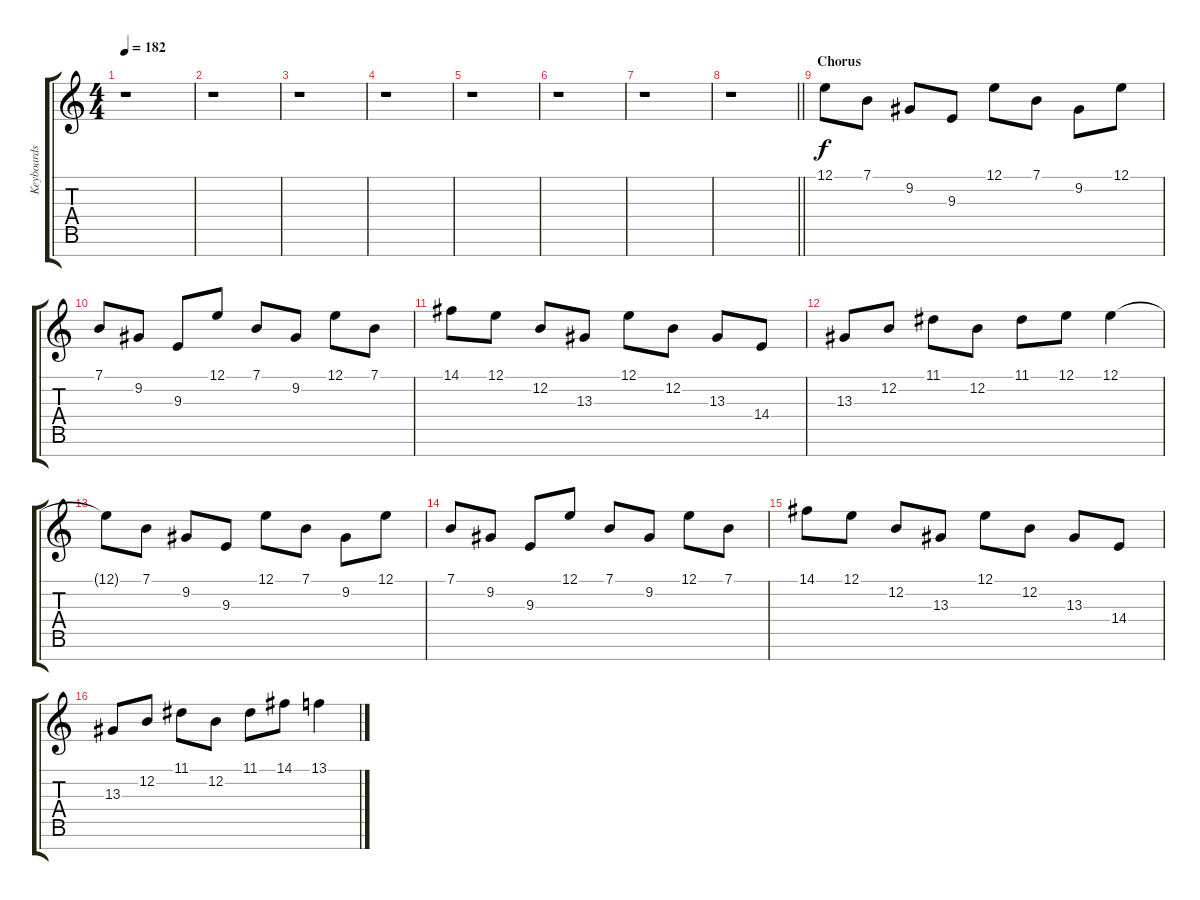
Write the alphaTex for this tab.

\track ("Keyboards" "Keyboards") {instrument pad5bowed}
\staff {score tabs}
\tuning (E4 B3 G3 D3 A2 E2 B1) {hide}
\ts (4 4)
\tempo 182
\clef g2
\ks c
r.1{dy f} |
r.1 |
r.1 |
r.1 |
r.1 |
r.1 |
r.1 |
\barLineRight lightlight
r.1 |
\section ("" "Chorus")
12.1.8 7.1.8 9.2.8 9.3.8 12.1.8 7.1.8 9.2.8 12.1.8 |
7.1.8 9.2.8 9.3.8 12.1.8 7.1.8 9.2.8 12.1.8 7.1.8 |
14.1.8 12.1.8 12.2.8 13.3.8 12.1.8 12.2.8 13.3.8 14.4.8 |
13.3.8 12.2.8 11.1.8 12.2.8 11.1.8 12.1.8 12.1.4 |
12.1{t}.8 7.1.8 9.2.8 9.3.8 12.1.8 7.1.8 9.2.8 12.1.8 |
7.1.8 9.2.8 9.3.8 12.1.8 7.1.8 9.2.8 12.1.8 7.1.8 |
14.1.8 12.1.8 12.2.8 13.3.8 12.1.8 12.2.8 13.3.8 14.4.8 |
13.3.8 12.2.8 11.1.8 12.2.8 11.1.8 14.1.8 13.1.4
